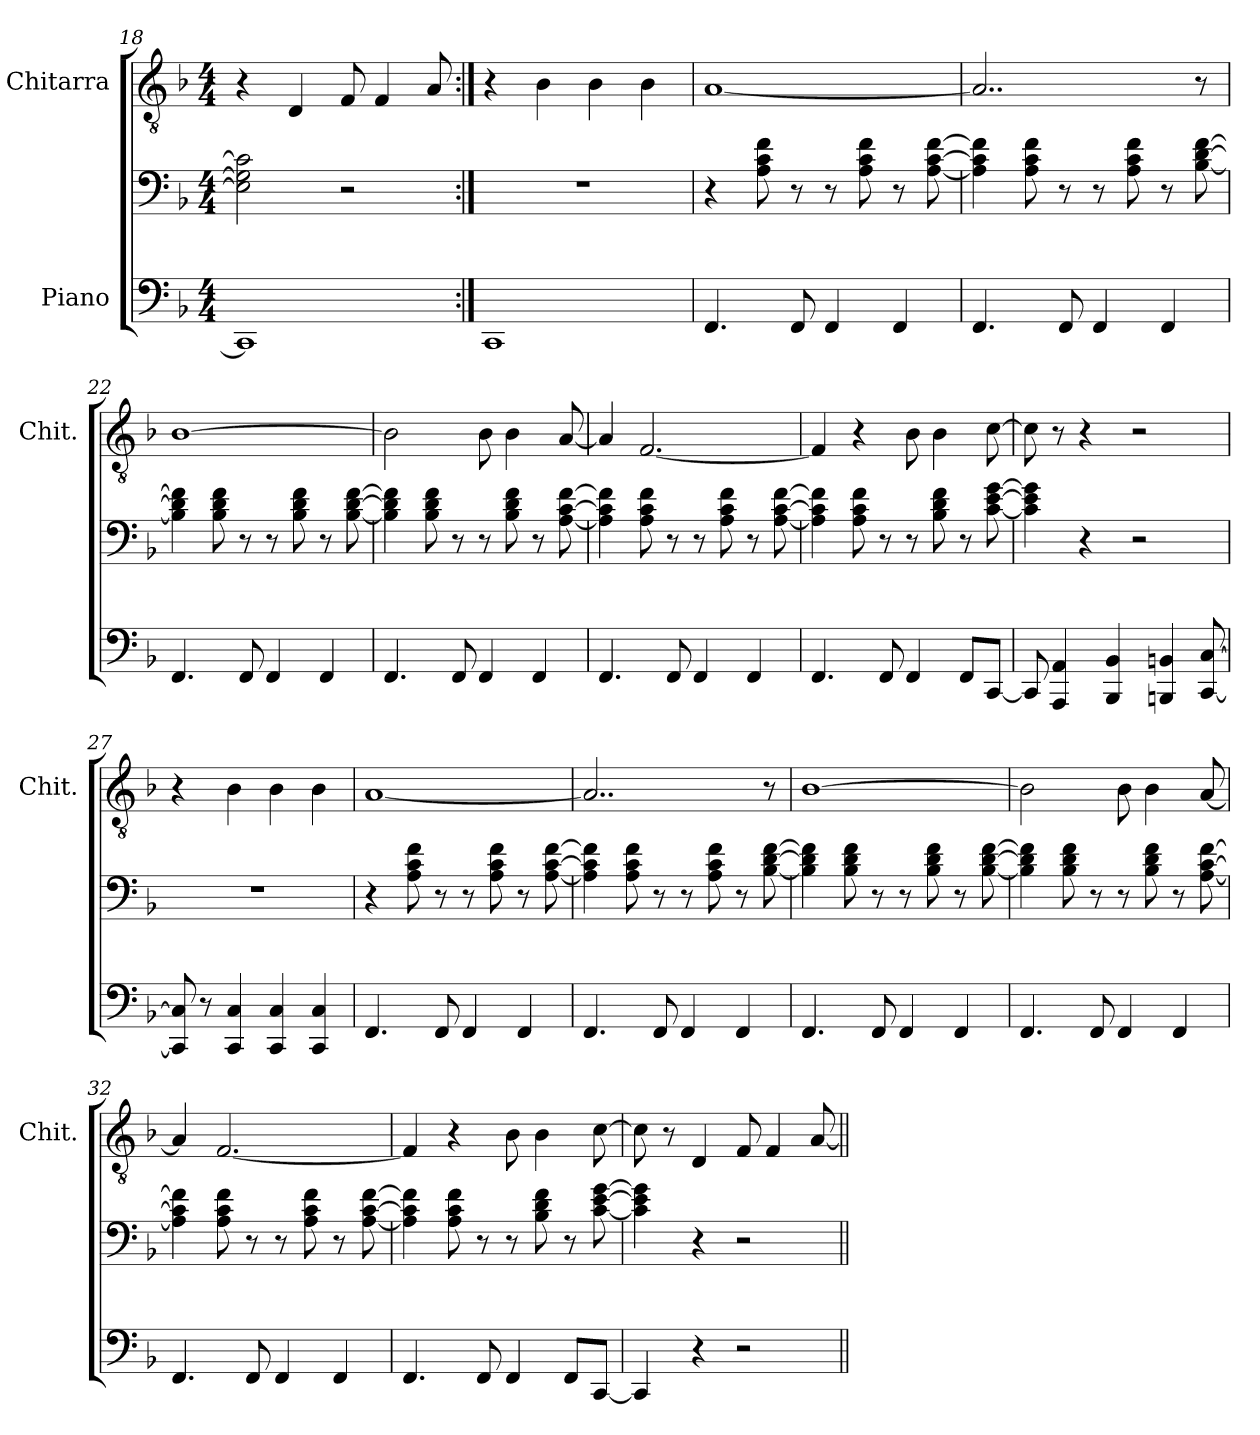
**kern	**kern	**kern
*part2	*part2	*part1
*staff3	*staff2	*staff1
*I"Piano	*	*I"Chitarra
*	*	*I'Chit.
*clefF4	*clefF4	*clefGv2
*k[b-]	*k[b-]	*k[b-]
*M4/4	*M4/4	*M4/4
=18	=18	=18
1CC]	2E\] 2G\] 2c\]	4r
.	.	4D/
.	2r	8F/
.	.	4F/
.	.	8A/
=19:|!	=19:|!	=19:|!
1CC	1r	4r
.	.	4B-\
.	.	4B-\
.	.	4B-\
=20	=20	=20
4.FF/	4r	[1A
.	8A\ 8c\ 8f\	.
8FF/	8r	.
4FF/	8r	.
.	8A\ 8c\ 8f\	.
4FF/	8r	.
.	[8A\ [8c\ [8f\	.
=21	=21	=21
4.FF/	4A\] 4c\] 4f\]	2..A/]
.	8A\ 8c\ 8f\	.
8FF/	8r	.
4FF/	8r	.
.	8A\ 8c\ 8f\	.
4FF/	8r	.
.	[8B-\ [8d\ [8f\	8r
!!LO:PB:g=z
=22	=22	=22
4.FF/	4B-\] 4d\] 4f\]	[1B-
.	8B-\ 8d\ 8f\	.
8FF/	8r	.
4FF/	8r	.
.	8B-\ 8d\ 8f\	.
4FF/	8r	.
.	[8B-\ [8d\ [8f\	.
=23	=23	=23
4.FF/	4B-\] 4d\] 4f\]	2B-\]
.	8B-\ 8d\ 8f\	.
8FF/	8r	.
4FF/	8r	8B-\
.	8B-\ 8d\ 8f\	4B-\
4FF/	8r	.
.	[8A\ [8c\ [8f\	[8A/
=24	=24	=24
4.FF/	4A\] 4c\] 4f\]	4A/]
.	8A\ 8c\ 8f\	[2.F/
8FF/	8r	.
4FF/	8r	.
.	8A\ 8c\ 8f\	.
4FF/	8r	.
.	[8A\ [8c\ [8f\	.
=25	=25	=25
4.FF/	4A\] 4c\] 4f\]	4F/]
.	8A\ 8c\ 8f\	4r
8FF/	8r	.
4FF/	8r	8B-\
.	8B-\ 8d\ 8f\	4B-\
8FF/L	8r	.
[8CC/J	[8c\ [8e\ [8g\	[8c\
=26	=26	=26
8CC/]	4c\] 4e\] 4g\]	8c\]
4AAA/ 4AA/	.	8r
.	4r	4r
4BBB-/ 4BB-/	.	.
.	2r	2r
4BBBn/ 4BBn/	.	.
[8CC/ [8C/	.	.
!!LO:LB:g=z
=27	=27	=27
8CC/] 8C/]	1r	4r
8r	.	.
4CC/ 4C/	.	4B-\
4CC/ 4C/	.	4B-\
4CC/ 4C/	.	4B-\
=28	=28	=28
4.FF/	4r	[1A
.	8A\ 8c\ 8f\	.
8FF/	8r	.
4FF/	8r	.
.	8A\ 8c\ 8f\	.
4FF/	8r	.
.	[8A\ [8c\ [8f\	.
=29	=29	=29
4.FF/	4A\] 4c\] 4f\]	2..A/]
.	8A\ 8c\ 8f\	.
8FF/	8r	.
4FF/	8r	.
.	8A\ 8c\ 8f\	.
4FF/	8r	.
.	[8B-\ [8d\ [8f\	8r
=30	=30	=30
4.FF/	4B-\] 4d\] 4f\]	[1B-
.	8B-\ 8d\ 8f\	.
8FF/	8r	.
4FF/	8r	.
.	8B-\ 8d\ 8f\	.
4FF/	8r	.
.	[8B-\ [8d\ [8f\	.
=31	=31	=31
4.FF/	4B-\] 4d\] 4f\]	2B-\]
.	8B-\ 8d\ 8f\	.
8FF/	8r	.
4FF/	8r	8B-\
.	8B-\ 8d\ 8f\	4B-\
4FF/	8r	.
.	[8A\ [8c\ [8f\	[8A/
=32	=32	=32
4.FF/	4A\] 4c\] 4f\]	4A/]
.	8A\ 8c\ 8f\	[2.F/
8FF/	8r	.
4FF/	8r	.
.	8A\ 8c\ 8f\	.
4FF/	8r	.
.	[8A\ [8c\ [8f\	.
!!LO:LB:g=z
=33	=33	=33
4.FF/	4A\] 4c\] 4f\]	4F/]
.	8A\ 8c\ 8f\	4r
8FF/	8r	.
4FF/	8r	8B-\
.	8B-\ 8d\ 8f\	4B-\
8FF/L	8r	.
[8CC/J	[8c\ [8e\ [8g\	[8c\
=34	=34	=34
4CC/]	4c\] 4e\] 4g\]	8c\]
.	.	8r
4r	4r	4D/
2r	2r	8F/
.	.	4F/
.	.	[8A/
=||	=||	=||
*-	*-	*-
